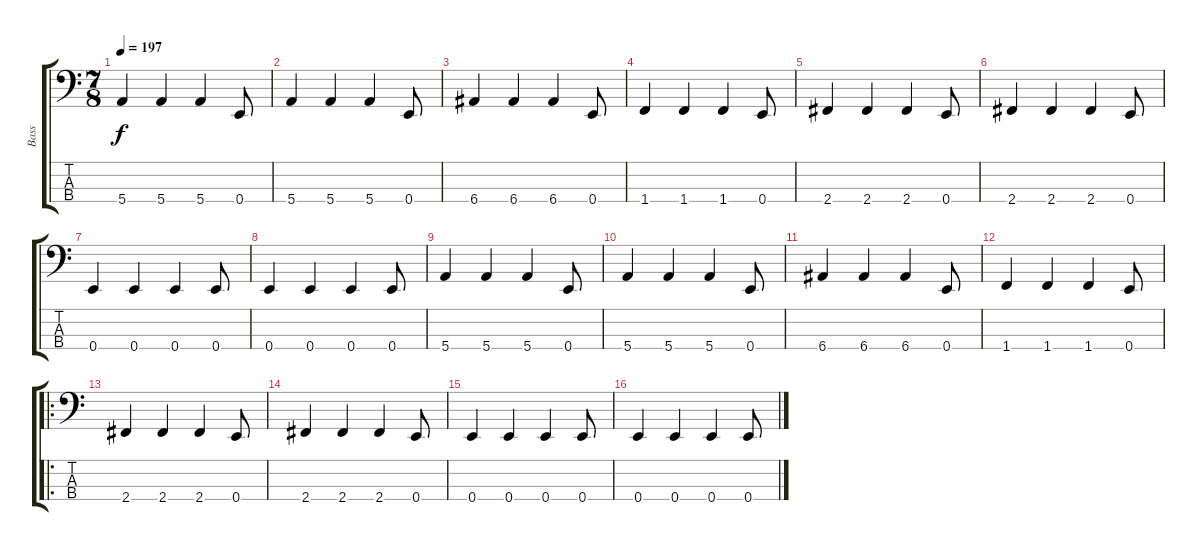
\track ("Bass" "Bass") {instrument electricbassfinger}
\staff {score tabs}
\tuning (G2 D2 A1 E1) {hide}
\ts (7 8)
\tempo 197
\clef f4
\ks c
5.4.4{dy f} 5.4.4 5.4.4 0.4.8 |
5.4.4 5.4.4 5.4.4 0.4.8 |
6.4.4 6.4.4 6.4.4 0.4.8 |
1.4.4 1.4.4 1.4.4 0.4.8 |
2.4.4 2.4.4 2.4.4 0.4.8 |
2.4.4 2.4.4 2.4.4 0.4.8 |
0.4.4 0.4.4 0.4.4 0.4.8 |
0.4.4 0.4.4 0.4.4 0.4.8 |
5.4.4 5.4.4 5.4.4 0.4.8 |
5.4.4 5.4.4 5.4.4 0.4.8 |
6.4.4 6.4.4 6.4.4 0.4.8 |
1.4.4 1.4.4 1.4.4 0.4.8 |
\ro
2.4.4 2.4.4 2.4.4 0.4.8 |
2.4.4 2.4.4 2.4.4 0.4.8 |
0.4.4 0.4.4 0.4.4 0.4.8 |
0.4.4 0.4.4 0.4.4 0.4.8
